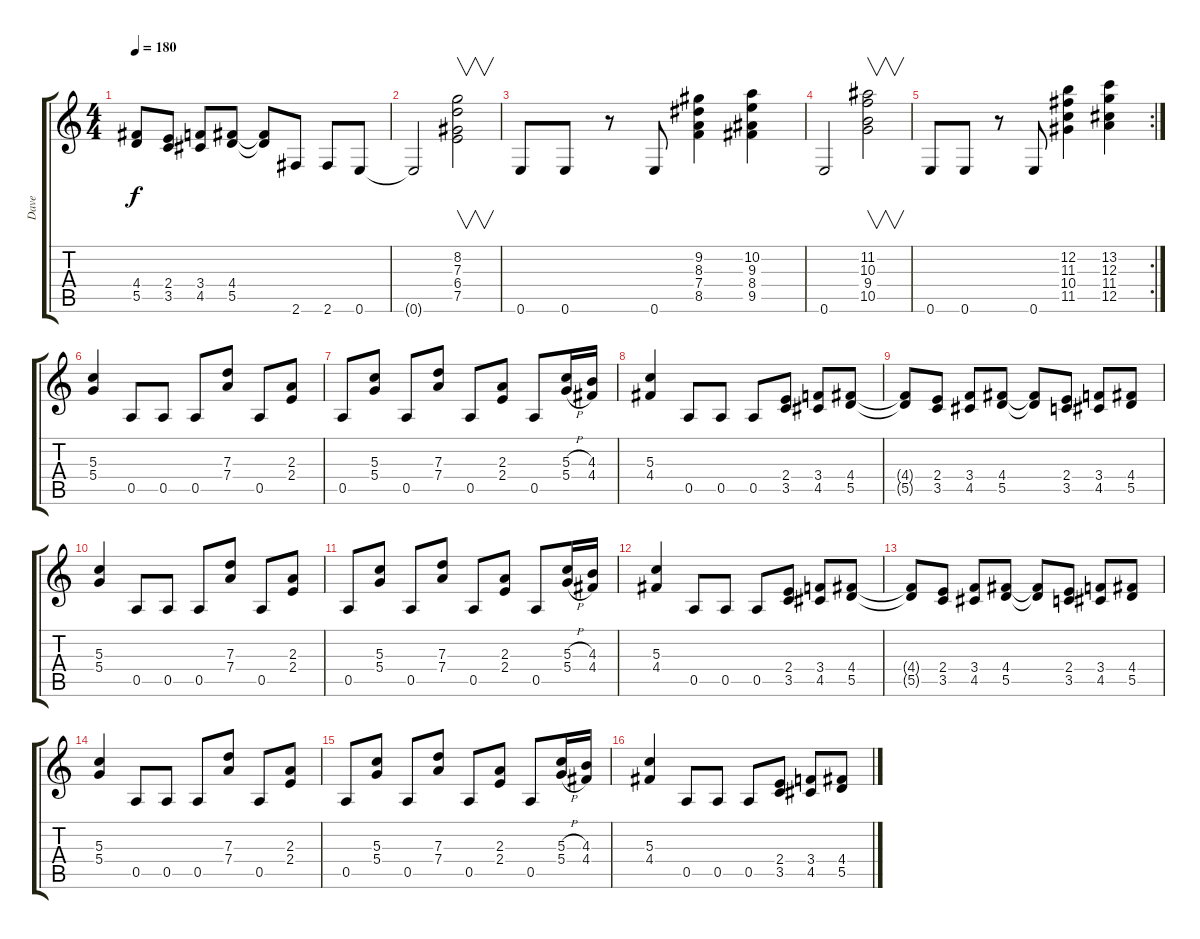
\track ("Dave" "Dave") {instrument distortionguitar}
\staff {score tabs}
\tuning (E4 B3 G3 D3 A2 E2) {hide}
\ts (4 4)
\tempo 180
\clef g2
\ks c
(4.4{t} 5.5{t}).8{dy f} (2.4 3.5).8 (3.4 4.5).8 (4.4 5.5).8 (4.4{t} 5.5{t}).8 2.6.8 2.6.8 0.6.8 |
0.6{t}.2 (8.2 7.3 6.4 7.5).2{v} |
0.6.8 0.6.8 r.8 0.6.8 (9.2 8.3 7.4 8.5).4 (10.2 9.3 8.4 9.5).4 |
0.6.2 (11.2 10.3 9.4 10.5).2{v} |
\rc 2
0.6.8 0.6.8 r.8 0.6.8 (12.2 11.3 10.4 11.5).4 (13.2 12.3 11.4 12.5).4 |
(5.3 5.4).4 0.5.8 0.5.8 0.5.8 (7.3 7.4).8 0.5.8 (2.3 2.4).8 |
0.5.8 (5.3 5.4).8 0.5.8 (7.3 7.4).8 0.5.8 (2.3 2.4).8 0.5.8 (5.3{h} 5.4{h}).16 (4.3 4.4).16 |
(5.3 4.4).4 0.5.8 0.5.8 0.5.8 (2.4 3.5).8 (3.4 4.5).8 (4.4 5.5).8 |
(4.4{t} 5.5{t}).8 (2.4 3.5).8 (3.4 4.5).8 (4.4 5.5).8 (4.4{t} 5.5{t}).8 (2.4 3.5).8 (3.4 4.5).8 (4.4 5.5).8 |
(5.3 5.4).4 0.5.8 0.5.8 0.5.8 (7.3 7.4).8 0.5.8 (2.3 2.4).8 |
0.5.8 (5.3 5.4).8 0.5.8 (7.3 7.4).8 0.5.8 (2.3 2.4).8 0.5.8 (5.3{h} 5.4{h}).16 (4.3 4.4).16 |
(5.3 4.4).4 0.5.8 0.5.8 0.5.8 (2.4 3.5).8 (3.4 4.5).8 (4.4 5.5).8 |
(4.4{t} 5.5{t}).8 (2.4 3.5).8 (3.4 4.5).8 (4.4 5.5).8 (4.4{t} 5.5{t}).8 (2.4 3.5).8 (3.4 4.5).8 (4.4 5.5).8 |
(5.3 5.4).4 0.5.8 0.5.8 0.5.8 (7.3 7.4).8 0.5.8 (2.3 2.4).8 |
0.5.8 (5.3 5.4).8 0.5.8 (7.3 7.4).8 0.5.8 (2.3 2.4).8 0.5.8 (5.3{h} 5.4{h}).16 (4.3 4.4).16 |
(5.3 4.4).4 0.5.8 0.5.8 0.5.8 (2.4 3.5).8 (3.4 4.5).8 (4.4 5.5).8
